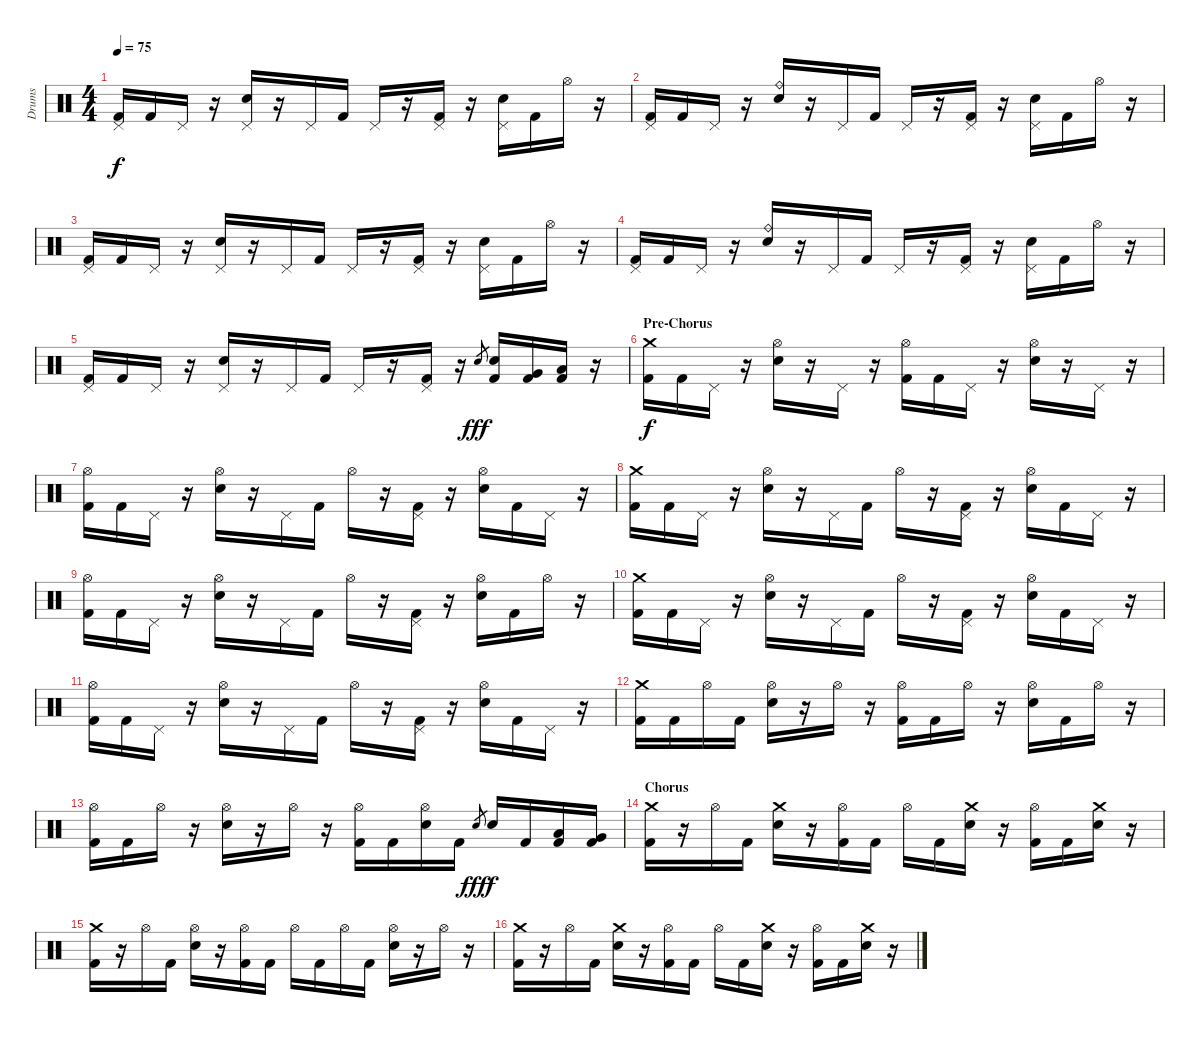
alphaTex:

\track ("Drums" "Drums") {instrument percussion}
\staff {score}
\articulation defaults
\ts (4 4)
\tempo 75
\clef neutral
\ks c
("Pedal Hi-Hat (hit)" "Kick (hit) 2").16{dy f} "Kick (hit) 2".16 "Pedal Hi-Hat (hit)".16 r.16 ("Pedal Hi-Hat (hit)" "Electric Snare (hit)").16 r.16 "Pedal Hi-Hat (hit)".16 "Kick (hit) 2".16 "Pedal Hi-Hat (hit)".16 r.16 ("Pedal Hi-Hat (hit)" "Kick (hit) 2").16 r.16 ("Pedal Hi-Hat (hit)" "Electric Snare (hit)").16 "Kick (hit) 2".16 "Hi-Hat (open)".16 r.16 |
("Pedal Hi-Hat (hit)" "Kick (hit) 2").16 "Kick (hit) 2".16 "Pedal Hi-Hat (hit)".16 r.16 ("Ride (bell)" "Electric Snare (hit)").16 r.16 "Pedal Hi-Hat (hit)".16 "Kick (hit) 2".16 "Pedal Hi-Hat (hit)".16 r.16 ("Pedal Hi-Hat (hit)" "Kick (hit) 2").16 r.16 ("Pedal Hi-Hat (hit)" "Electric Snare (hit)").16 "Kick (hit) 2".16 "Hi-Hat (open)".16 r.16 |
("Pedal Hi-Hat (hit)" "Kick (hit) 2").16 "Kick (hit) 2".16 "Pedal Hi-Hat (hit)".16 r.16 ("Pedal Hi-Hat (hit)" "Electric Snare (hit)").16 r.16 "Pedal Hi-Hat (hit)".16 "Kick (hit) 2".16 "Pedal Hi-Hat (hit)".16 r.16 ("Pedal Hi-Hat (hit)" "Kick (hit) 2").16 r.16 ("Pedal Hi-Hat (hit)" "Electric Snare (hit)").16 "Kick (hit) 2".16 "Hi-Hat (open)".16 r.16 |
("Pedal Hi-Hat (hit)" "Kick (hit) 2").16 "Kick (hit) 2".16 "Pedal Hi-Hat (hit)".16 r.16 ("Ride (bell)" "Electric Snare (hit)").16 r.16 "Pedal Hi-Hat (hit)".16 "Kick (hit) 2".16 "Pedal Hi-Hat (hit)".16 r.16 ("Pedal Hi-Hat (hit)" "Kick (hit) 2").16 r.16 ("Pedal Hi-Hat (hit)" "Electric Snare (hit)").16 "Kick (hit) 2".16 "Hi-Hat (open)".16 r.16 |
("Pedal Hi-Hat (hit)" "Kick (hit) 2").16 "Kick (hit) 2".16 "Pedal Hi-Hat (hit)".16 r.16 ("Pedal Hi-Hat (hit)" "Electric Snare (hit)").16 r.16 "Pedal Hi-Hat (hit)".16 "Kick (hit) 2".16 "Pedal Hi-Hat (hit)".16 r.16 ("Pedal Hi-Hat (hit)" "Kick (hit) 2").16 r.16 "Electric Snare (hit)".8{gr dy fff} ("Kick (hit) 2" "Electric Snare (hit)").16 ("Kick (hit) 2" "Very Low Tom (hit)").16 ("Kick (hit) 2" "Low Floor Tom (hit)").16 r.16 |
\section ("" "Pre-Chorus")
("Crash medium (hit)" "Kick (hit) 2").16{dy f} "Kick (hit) 2".16 "Pedal Hi-Hat (hit)".16 r.16 ("Hi-Hat (open)" "Electric Snare (hit)").16 r.16 "Pedal Hi-Hat (hit)".16 r.16 ("Hi-Hat (open)" "Kick (hit) 2").16 "Kick (hit) 2".16 "Pedal Hi-Hat (hit)".16 r.16 ("Hi-Hat (open)" "Electric Snare (hit)").16 r.16 "Pedal Hi-Hat (hit)".16 r.16 |
("Hi-Hat (open)" "Kick (hit) 2").16 "Kick (hit) 2".16 "Pedal Hi-Hat (hit)".16 r.16 ("Hi-Hat (open)" "Electric Snare (hit)").16 r.16 "Pedal Hi-Hat (hit)".16 "Kick (hit) 2".16 "Hi-Hat (open)".16 r.16 ("Pedal Hi-Hat (hit)" "Kick (hit) 2").16 r.16 ("Hi-Hat (open)" "Electric Snare (hit)").16 "Kick (hit) 2".16 "Pedal Hi-Hat (hit)".16 r.16 |
("Crash medium (hit)" "Kick (hit) 2").16 "Kick (hit) 2".16 "Pedal Hi-Hat (hit)".16 r.16 ("Hi-Hat (open)" "Electric Snare (hit)").16 r.16 "Pedal Hi-Hat (hit)".16 "Kick (hit) 2".16 "Hi-Hat (open)".16 r.16 ("Pedal Hi-Hat (hit)" "Kick (hit) 2").16 r.16 ("Hi-Hat (open)" "Electric Snare (hit)").16 "Kick (hit) 2".16 "Pedal Hi-Hat (hit)".16 r.16 |
("Hi-Hat (open)" "Kick (hit) 2").16 "Kick (hit) 2".16 "Pedal Hi-Hat (hit)".16 r.16 ("Hi-Hat (open)" "Electric Snare (hit)").16 r.16 "Pedal Hi-Hat (hit)".16 "Kick (hit) 2".16 "Hi-Hat (open)".16 r.16 ("Pedal Hi-Hat (hit)" "Kick (hit) 2").16 r.16 ("Hi-Hat (open)" "Electric Snare (hit)").16 "Kick (hit) 2".16 "Hi-Hat (open)".16 r.16 |
("Crash medium (hit)" "Kick (hit) 2").16 "Kick (hit) 2".16 "Pedal Hi-Hat (hit)".16 r.16 ("Hi-Hat (open)" "Electric Snare (hit)").16 r.16 "Pedal Hi-Hat (hit)".16 "Kick (hit) 2".16 "Hi-Hat (open)".16 r.16 ("Pedal Hi-Hat (hit)" "Kick (hit) 2").16 r.16 ("Hi-Hat (open)" "Electric Snare (hit)").16 "Kick (hit) 2".16 "Pedal Hi-Hat (hit)".16 r.16 |
("Hi-Hat (open)" "Kick (hit) 2").16 "Kick (hit) 2".16 "Pedal Hi-Hat (hit)".16 r.16 ("Hi-Hat (open)" "Electric Snare (hit)").16 r.16 "Pedal Hi-Hat (hit)".16 "Kick (hit) 2".16 "Hi-Hat (open)".16 r.16 ("Pedal Hi-Hat (hit)" "Kick (hit) 2").16 r.16 ("Hi-Hat (open)" "Electric Snare (hit)").16 "Kick (hit) 2".16 "Pedal Hi-Hat (hit)".16 r.16 |
("Crash medium (hit)" "Kick (hit) 2").16 "Kick (hit) 2".16 "Hi-Hat (open)".16 "Kick (hit) 2".16 ("Hi-Hat (open)" "Electric Snare (hit)").16 r.16 "Hi-Hat (open)".16 r.16 ("Hi-Hat (open)" "Kick (hit) 2").16 "Kick (hit) 2".16 "Hi-Hat (open)".16 r.16 ("Hi-Hat (open)" "Electric Snare (hit)").16 "Kick (hit) 2".16 "Hi-Hat (open)".16 r.16 |
("Hi-Hat (open)" "Kick (hit) 2").16 "Kick (hit) 2".16 "Hi-Hat (open)".16 r.16 ("Hi-Hat (open)" "Electric Snare (hit)").16 r.16 "Hi-Hat (open)".16 r.16 ("Hi-Hat (open)" "Kick (hit) 2").16 "Kick (hit) 2".16 ("Hi-Hat (open)" "Electric Snare (hit)").16 "Kick (hit) 2".16 "Electric Snare (hit)".8{gr dy fff} "Electric Snare (hit)".16{dy f} "Kick (hit) 2".16 ("Kick (hit) 2" "Low Tom (hit)").16 ("Kick (hit) 2" "Very Low Tom (hit)").16 |
\section ("" "Chorus")
("Crash medium (hit)" "Kick (hit) 2").16 r.16 "Hi-Hat (open)".16 "Kick (hit) 2".16 ("Crash medium (hit)" "Electric Snare (hit)").16 r.16 ("Hi-Hat (open)" "Kick (hit) 2").16 "Kick (hit) 2".16 "Hi-Hat (open)".16 "Kick (hit) 2".16 ("Crash medium (hit)" "Electric Snare (hit)").16 r.16 ("Hi-Hat (open)" "Kick (hit) 2").16 "Kick (hit) 2".16 ("Crash medium (hit)" "Electric Snare (hit)").16 r.16 |
("Crash medium (hit)" "Kick (hit) 2").16 r.16 "Hi-Hat (open)".16 "Kick (hit) 2".16 ("Hi-Hat (open)" "Electric Snare (hit)").16 r.16 ("Hi-Hat (open)" "Kick (hit) 2").16 "Kick (hit) 2".16 "Hi-Hat (open)".16 "Kick (hit) 2".16 "Hi-Hat (open)".16 "Kick (hit) 2".16 ("Hi-Hat (open)" "Electric Snare (hit)").16 r.16 "Hi-Hat (open)".16 r.16 |
("Crash medium (hit)" "Kick (hit) 2").16 r.16 "Hi-Hat (open)".16 "Kick (hit) 2".16 ("Crash medium (hit)" "Electric Snare (hit)").16 r.16 ("Hi-Hat (open)" "Kick (hit) 2").16 "Kick (hit) 2".16 "Hi-Hat (open)".16 "Kick (hit) 2".16 ("Crash medium (hit)" "Electric Snare (hit)").16 r.16 ("Hi-Hat (open)" "Kick (hit) 2").16 "Kick (hit) 2".16 ("Crash medium (hit)" "Electric Snare (hit)").16 r.16
